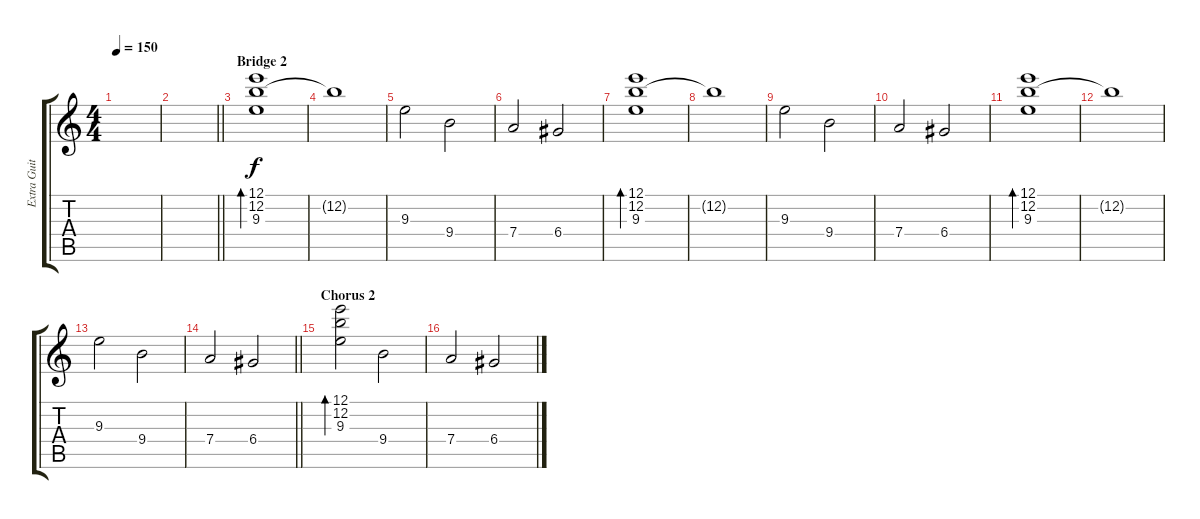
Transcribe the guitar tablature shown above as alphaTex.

\track ("Extra Guitar Parts" "Extra Guit") {instrument electricguitarjazz}
\staff {score tabs}
\tuning (E4 B3 G3 D3 A2 E2) {hide}
\ts (4 4)
\tempo 150
\clef g2
\ks c
|
\barLineRight lightlight
|
\section ("" "Bridge 2")
(12.1 12.2 9.3).1{bd 240} |
12.2{t}.1 |
9.3.2 9.4.2 |
7.4.2 6.4.2 |
(12.1 12.2 9.3).1{bd 240} |
12.2{t}.1 |
9.3.2 9.4.2 |
7.4.2 6.4.2 |
(12.1 12.2 9.3).1{bd 240} |
12.2{t}.1 |
9.3.2 9.4.2 |
\barLineRight lightlight
7.4.2 6.4.2 |
\section ("" "Chorus 2")
(12.1 12.2 9.3).2{bd 240} 9.4.2 |
7.4.2 6.4.2
